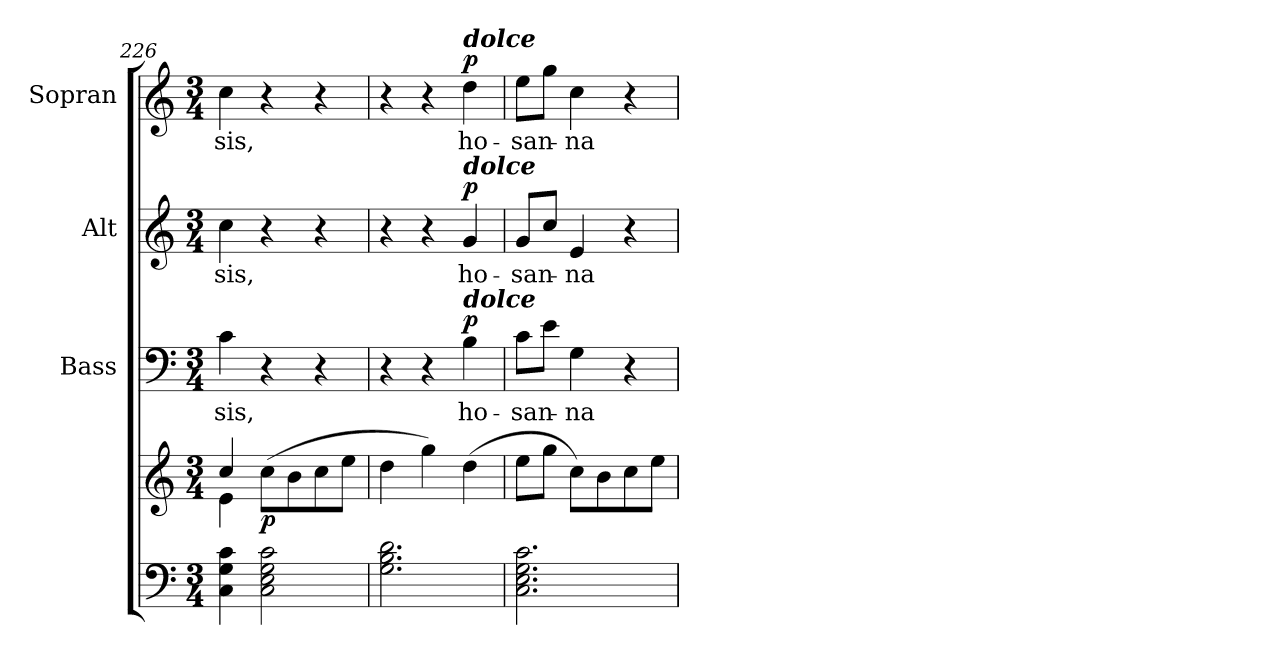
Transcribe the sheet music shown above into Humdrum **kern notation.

**kern	**kern	**dynam	**kern	**text	**dynam	**kern	**text	**dynam	**kern	**text	**dynam
*part4	*part4	*part4	*part3	*part3	*part3	*part2	*part2	*part2	*part1	*part1	*part1
*staff5	*staff4	*staff4/5	*staff3	*staff3	*staff3	*staff2	*staff2	*staff2	*staff1	*staff1	*staff1
*	*	*	*I"Bass	*	*	*I"Alt	*	*	*I"Sopran	*	*
*	*	*	*I'B.	*	*	*I'A.	*	*	*I'S.	*	*
*clefF4	*clefG2	*	*clefF4	*	*	*clefG2	*	*	*clefG2	*	*
*k[]	*k[]	*	*k[]	*	*	*k[]	*	*	*k[]	*	*
*C:	*C:	*	*C:	*	*	*C:	*	*	*C:	*	*
*M3/4	*M3/4	*	*M3/4	*	*	*M3/4	*	*	*M3/4	*	*
=226	=226	=226	=226	=226	=226	=226	=226	=226	=226	=226	=226
*	*^	*	*	*	*	*	*	*	*	*	*
!	!	!	!	!	!LO:LY:b	!	!	!LO:LY:b	!	!	!LO:LY:b	!
4C\ 4G\ 4c\	4cc/	4e\	.	4c\	-sis,	.	4cc\	-sis,	.	4cc\	-sis,	.
!	!	!	!LO:DY:b	!	!	!	!	!	!	!	!	!
2C\ 2E\ 2G\ 2c\	(>8cc\L	2ryy	p	4r	.	.	4r	.	.	4r	.	.
.	8b\	.	.	.	.	.	.	.	.	.	.	.
.	8cc\	.	.	4r	.	.	4r	.	.	4r	.	.
.	8ee\J	.	.	.	.	.	.	.	.	.	.	.
*	*v	*v	*	*	*	*	*	*	*	*	*	*
=227	=227	=227	=227	=227	=227	=227	=227	=227	=227	=227	=227
2.G\ 2.B\ 2.d\	4dd\	.	4r	.	.	4r	.	.	4r	.	.
.	4gg\)	.	4r	.	.	4r	.	.	4r	.	.
!	!	!	!	!	!	!	!	!	!LO:TX:a:Bi:t=dolce	!	!
!	!	!	!	!	!	!LO:TX:a:Bi:t=dolce	!	!	!	!	!
!	!	!	!LO:TX:a:Bi:t=dolce	!	!	!	!	!	!	!	!
!	!	!	!	!LO:LY:b	!LO:DY:a	!	!LO:LY:b	!LO:DY:a	!	!LO:LY:b	!LO:DY:a
.	(>4dd\	.	4B\	ho-	p	4g/	ho-	p	4dd\	ho-	p
=228	=228	=228	=228	=228	=228	=228	=228	=228	=228	=228	=228
!	!	!	!	!LO:LY:b	!	!	!LO:LY:b	!	!	!LO:LY:b	!
2.C\ 2.E\ 2.G\ 2.c\	8ee\L	.	8c\L	-san-	.	8g/L	-san-	.	8ee\L	-san-	.
.	8gg\J	.	8e\J	.	.	8cc/J	.	.	8gg\J	.	.
!	!	!	!	!LO:LY:b	!	!	!LO:LY:b	!	!	!LO:LY:b	!
.	8cc\L)	.	4G\	-na	.	4e/	-na	.	4cc\	-na	.
.	8b\	.	.	.	.	.	.	.	.	.	.
.	8cc\	.	4r	.	.	4r	.	.	4r	.	.
.	8ee\J	.	.	.	.	.	.	.	.	.	.
=	=	=	=	=	=	=	=	=	=	=	=
*-	*-	*-	*-	*-	*-	*-	*-	*-	*-	*-	*-
